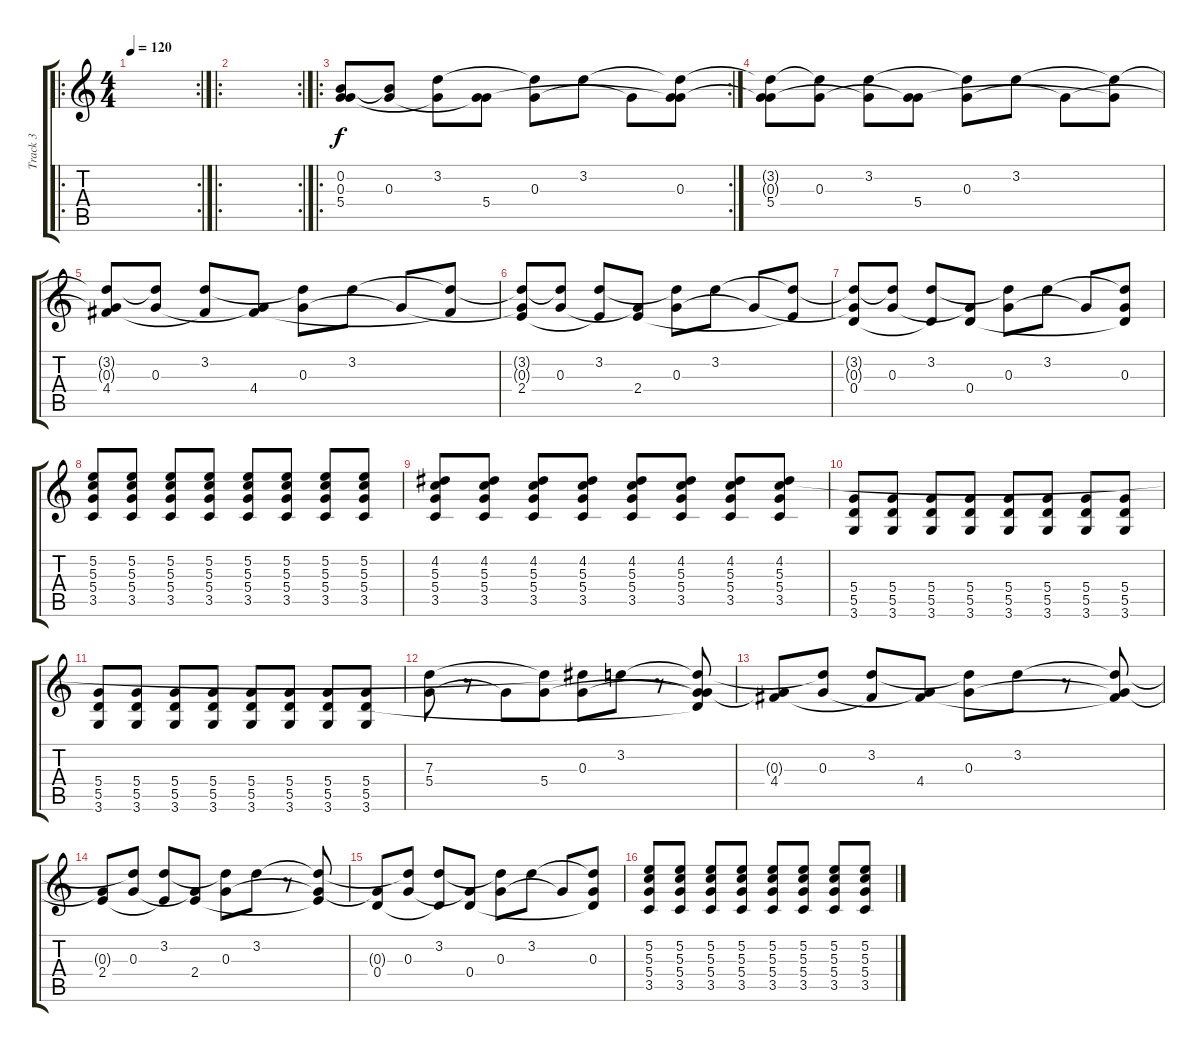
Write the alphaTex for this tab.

\track ("Track 3" "Track 3") {instrument distortionguitar}
\staff {score tabs}
\tuning (E4 B3 G3 D3 A2 E2) {hide}
\ro
\rc 2
\ts (4 4)
\tempo 120
\clef g2
\ks c
|
\ro
\rc 2
|
\ro
\rc 2
(0.2 0.3 5.4).8 (0.2{t} 0.3).8 (3.2 5.4{t}).8 (0.3{t} 5.4).8 (3.2{t} 0.3).8 3.2.8 0.3{t}.8 (3.2{t} 0.3 5.4{t}).8 |
(3.2{t} 0.3{t} 5.4).8 (3.2{t} 0.3).8 (3.2 5.4{t}).8 (0.3{t} 5.4).8 (3.2{t} 0.3).8 3.2.8 0.3{t}.8 (3.2{t} 5.4{t}).8 |
(3.2{t} 0.3{t} 4.4).8 (3.2{t} 0.3).8 (3.2 4.4{t}).8 (0.3{t} 4.4).8 (3.2{t} 0.3).8 3.2.8 0.3{t}.8 (3.2{t} 4.4{t}).8 |
(3.2{t} 0.3{t} 2.4).8 (3.2{t} 0.3).8 (3.2 2.4{t}).8 (0.3{t} 2.4).8 (3.2{t} 0.3).8 3.2.8 0.3{t}.8 (3.2{t} 2.4{t}).8 |
(3.2{t} 0.3{t} 0.4).8 (3.2{t} 0.3).8 (3.2 0.4{t}).8 (0.3{t} 0.4).8 (3.2{t} 0.3).8 3.2.8 0.3{t}.8 (3.2{t} 0.3 0.4{t}).8 |
(5.2 5.3 5.4 3.5).8 (5.2 5.3 5.4 3.5).8 (5.2 5.3 5.4 3.5).8 (5.2 5.3 5.4 3.5).8 (5.2 5.3 5.4 3.5).8 (5.2 5.3 5.4 3.5).8 (5.2 5.3 5.4 3.5).8 (5.2 5.3 5.4 3.5).8 |
(4.2 5.3 5.4 3.5).8 (4.2 5.3 5.4 3.5).8 (4.2 5.3 5.4 3.5).8 (4.2 5.3 5.4 3.5).8 (4.2 5.3 5.4 3.5).8 (4.2 5.3 5.4 3.5).8 (4.2 5.3 5.4 3.5).8 (4.2 5.3 5.4 3.5).8 |
(5.4 5.5 3.6).8 (5.4 5.5 3.6).8 (5.4 5.5 3.6).8 (5.4 5.5 3.6).8 (5.4 5.5 3.6).8 (5.4 5.5 3.6).8 (5.4 5.5 3.6).8 (5.4 5.5 3.6).8 |
(5.4 5.5 3.6).8 (5.4 5.5 3.6).8 (5.4 5.5 3.6).8 (5.4 5.5 3.6).8 (5.4 5.5 3.6).8 (5.4 5.5 3.6).8 (5.4 5.5 3.6).8 (5.4 5.5 3.6).8 |
(7.3 5.4).8 r.8 5.4{t}.8 (7.3{t} 5.4).8 (4.2{t} 0.3).8 3.2.8 r.8 (3.2{t} 0.3{t} 5.4{t} 5.5{t}).8 |
(0.3{t} 4.4).8 (3.2{t} 0.3).8 (3.2 4.4{t}).8 (0.3{t} 4.4).8 (3.2{t} 0.3).8 3.2.8 r.8 (3.2{t} 0.3{t} 4.4{t}).8 |
(0.3{t} 2.4).8 (3.2{t} 0.3).8 (3.2 2.4{t}).8 (0.3{t} 2.4).8 (3.2{t} 0.3).8 3.2.8 r.8 (3.2{t} 0.3{t} 2.4{t}).8 |
(0.3{t} 0.4).8 (3.2{t} 0.3).8 (3.2 0.4{t}).8 (0.3{t} 0.4).8 (3.2{t} 0.3).8 3.2.8 0.3{t}.8 (3.2{t} 0.3 0.4{t}).8 |
(5.2 5.3 5.4 3.5).8 (5.2 5.3 5.4 3.5).8 (5.2 5.3 5.4 3.5).8 (5.2 5.3 5.4 3.5).8 (5.2 5.3 5.4 3.5).8 (5.2 5.3 5.4 3.5).8 (5.2 5.3 5.4 3.5).8 (5.2 5.3 5.4 3.5).8
